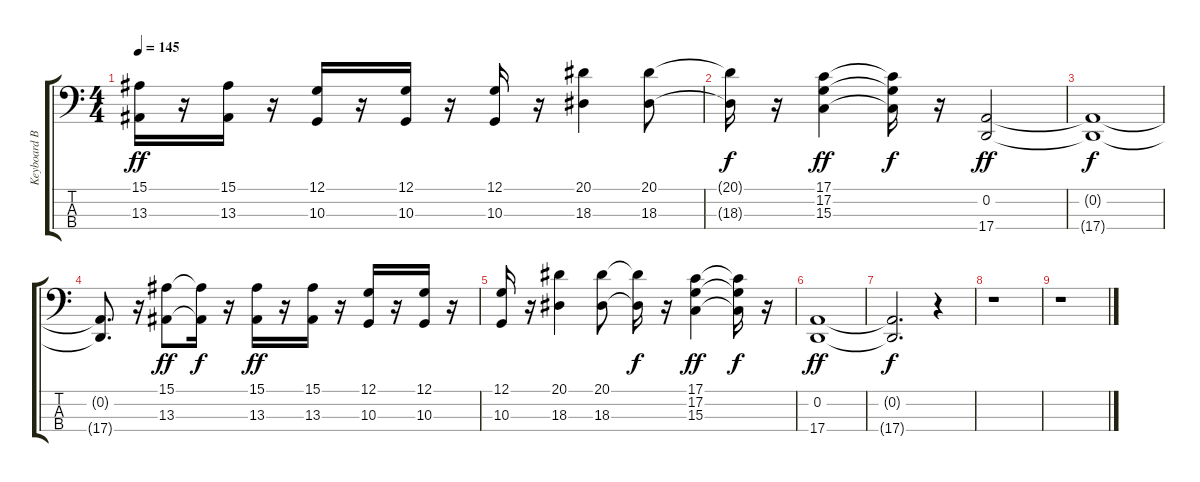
\track ("Keyboard Bass" "Keyboard B") {instrument stringensemble1}
\staff {score tabs}
\tuning (G2 D2 A1 E1) {hide}
\ts (4 4)
\tempo 145
\clef f4
\ks c
(15.1 13.3).16{dy ff} r.16 (15.1 13.3).16 r.16 (12.1 10.3).16 r.16 (12.1 10.3).16 r.16 (12.1 10.3).16 r.16 (20.1 18.3).4 (20.1 18.3).8 |
(20.1{t} 18.3{t}).16{dy f} r.16 (17.1 17.2 15.3).4{dy ff} (17.1{t} 17.2{t} 15.3{t}).16{dy f} r.16 (0.2 17.4).2{dy ff} |
(0.2{t} 17.4{t}).1{dy f} |
(0.2{t} 17.4{t}).8{d} r.16 (15.1 13.3).8{dy ff} (15.1{t} 13.3{t}).16{dy f} r.16 (15.1 13.3).16{dy ff} r.16 (15.1 13.3).16 r.16 (12.1 10.3).16 r.16 (12.1 10.3).16 r.16 |
(12.1 10.3).16 r.16 (20.1 18.3).4 (20.1 18.3).8 (20.1{t} 18.3{t}).16{dy f} r.16 (17.1 17.2 15.3).4{dy ff} (17.1{t} 17.2{t} 15.3{t}).16{dy f} r.16 |
(0.2 17.4).1{dy ff} |
(0.2{t} 17.4{t}).2{d dy f} r.4 |
r.1 |
r.1
